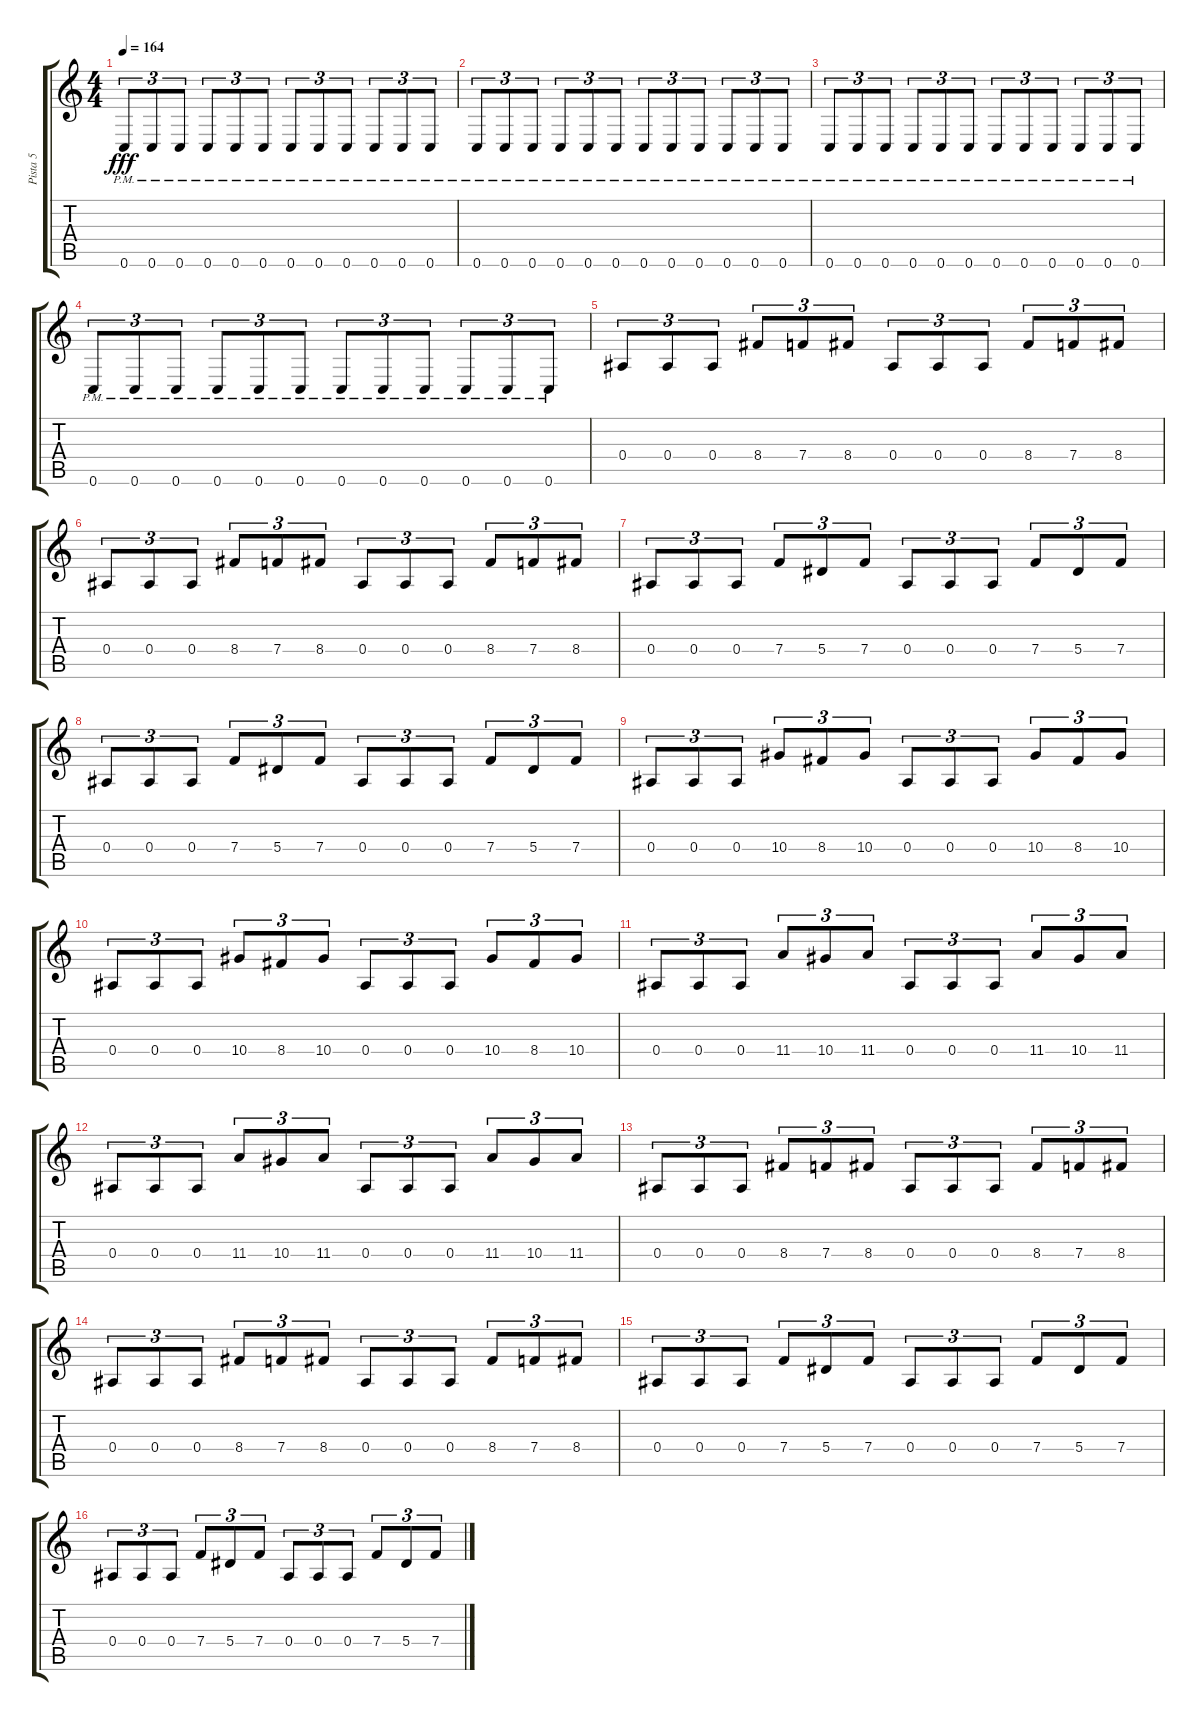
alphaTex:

\track ("Pista 5" "Pista 5") {instrument electricbassfinger}
\staff {score tabs}
\tuning (C4 G3 Eb3 Bb2 F2 C2) {hide}
\ts (4 4)
\tempo 164
\clef g2
\ks c
0.6{pm}.8{tu (3 2) dy fff} 0.6{pm}.8{tu (3 2)} 0.6{pm}.8{tu (3 2)} 0.6{pm}.8{tu (3 2)} 0.6{pm}.8{tu (3 2)} 0.6{pm}.8{tu (3 2)} 0.6{pm}.8{tu (3 2)} 0.6{pm}.8{tu (3 2)} 0.6{pm}.8{tu (3 2)} 0.6{pm}.8{tu (3 2)} 0.6{pm}.8{tu (3 2)} 0.6{pm}.8{tu (3 2)} |
0.6{pm}.8{tu (3 2)} 0.6{pm}.8{tu (3 2)} 0.6{pm}.8{tu (3 2)} 0.6{pm}.8{tu (3 2)} 0.6{pm}.8{tu (3 2)} 0.6{pm}.8{tu (3 2)} 0.6{pm}.8{tu (3 2)} 0.6{pm}.8{tu (3 2)} 0.6{pm}.8{tu (3 2)} 0.6{pm}.8{tu (3 2)} 0.6{pm}.8{tu (3 2)} 0.6{pm}.8{tu (3 2)} |
0.6{pm}.8{tu (3 2)} 0.6{pm}.8{tu (3 2)} 0.6{pm}.8{tu (3 2)} 0.6{pm}.8{tu (3 2)} 0.6{pm}.8{tu (3 2)} 0.6{pm}.8{tu (3 2)} 0.6{pm}.8{tu (3 2)} 0.6{pm}.8{tu (3 2)} 0.6{pm}.8{tu (3 2)} 0.6{pm}.8{tu (3 2)} 0.6{pm}.8{tu (3 2)} 0.6{pm}.8{tu (3 2)} |
0.6{pm}.8{tu (3 2)} 0.6{pm}.8{tu (3 2)} 0.6{pm}.8{tu (3 2)} 0.6{pm}.8{tu (3 2)} 0.6{pm}.8{tu (3 2)} 0.6{pm}.8{tu (3 2)} 0.6{pm}.8{tu (3 2)} 0.6{pm}.8{tu (3 2)} 0.6{pm}.8{tu (3 2)} 0.6{pm}.8{tu (3 2)} 0.6{pm}.8{tu (3 2)} 0.6{pm}.8{tu (3 2)} |
0.4.8{tu (3 2)} 0.4.8{tu (3 2)} 0.4.8{tu (3 2)} 8.4.8{tu (3 2)} 7.4.8{tu (3 2)} 8.4.8{tu (3 2)} 0.4.8{tu (3 2)} 0.4.8{tu (3 2)} 0.4.8{tu (3 2)} 8.4.8{tu (3 2)} 7.4.8{tu (3 2)} 8.4.8{tu (3 2)} |
0.4.8{tu (3 2)} 0.4.8{tu (3 2)} 0.4.8{tu (3 2)} 8.4.8{tu (3 2)} 7.4.8{tu (3 2)} 8.4.8{tu (3 2)} 0.4.8{tu (3 2)} 0.4.8{tu (3 2)} 0.4.8{tu (3 2)} 8.4.8{tu (3 2)} 7.4.8{tu (3 2)} 8.4.8{tu (3 2)} |
0.4.8{tu (3 2)} 0.4.8{tu (3 2)} 0.4.8{tu (3 2)} 7.4.8{tu (3 2)} 5.4.8{tu (3 2)} 7.4.8{tu (3 2)} 0.4.8{tu (3 2)} 0.4.8{tu (3 2)} 0.4.8{tu (3 2)} 7.4.8{tu (3 2)} 5.4.8{tu (3 2)} 7.4.8{tu (3 2)} |
0.4.8{tu (3 2)} 0.4.8{tu (3 2)} 0.4.8{tu (3 2)} 7.4.8{tu (3 2)} 5.4.8{tu (3 2)} 7.4.8{tu (3 2)} 0.4.8{tu (3 2)} 0.4.8{tu (3 2)} 0.4.8{tu (3 2)} 7.4.8{tu (3 2)} 5.4.8{tu (3 2)} 7.4.8{tu (3 2)} |
0.4.8{tu (3 2)} 0.4.8{tu (3 2)} 0.4.8{tu (3 2)} 10.4.8{tu (3 2)} 8.4.8{tu (3 2)} 10.4.8{tu (3 2)} 0.4.8{tu (3 2)} 0.4.8{tu (3 2)} 0.4.8{tu (3 2)} 10.4.8{tu (3 2)} 8.4.8{tu (3 2)} 10.4.8{tu (3 2)} |
0.4.8{tu (3 2)} 0.4.8{tu (3 2)} 0.4.8{tu (3 2)} 10.4.8{tu (3 2)} 8.4.8{tu (3 2)} 10.4.8{tu (3 2)} 0.4.8{tu (3 2)} 0.4.8{tu (3 2)} 0.4.8{tu (3 2)} 10.4.8{tu (3 2)} 8.4.8{tu (3 2)} 10.4.8{tu (3 2)} |
0.4.8{tu (3 2)} 0.4.8{tu (3 2)} 0.4.8{tu (3 2)} 11.4.8{tu (3 2)} 10.4.8{tu (3 2)} 11.4.8{tu (3 2)} 0.4.8{tu (3 2)} 0.4.8{tu (3 2)} 0.4.8{tu (3 2)} 11.4.8{tu (3 2)} 10.4.8{tu (3 2)} 11.4.8{tu (3 2)} |
0.4.8{tu (3 2)} 0.4.8{tu (3 2)} 0.4.8{tu (3 2)} 11.4.8{tu (3 2)} 10.4.8{tu (3 2)} 11.4.8{tu (3 2)} 0.4.8{tu (3 2)} 0.4.8{tu (3 2)} 0.4.8{tu (3 2)} 11.4.8{tu (3 2)} 10.4.8{tu (3 2)} 11.4.8{tu (3 2)} |
0.4.8{tu (3 2)} 0.4.8{tu (3 2)} 0.4.8{tu (3 2)} 8.4.8{tu (3 2)} 7.4.8{tu (3 2)} 8.4.8{tu (3 2)} 0.4.8{tu (3 2)} 0.4.8{tu (3 2)} 0.4.8{tu (3 2)} 8.4.8{tu (3 2)} 7.4.8{tu (3 2)} 8.4.8{tu (3 2)} |
0.4.8{tu (3 2)} 0.4.8{tu (3 2)} 0.4.8{tu (3 2)} 8.4.8{tu (3 2)} 7.4.8{tu (3 2)} 8.4.8{tu (3 2)} 0.4.8{tu (3 2)} 0.4.8{tu (3 2)} 0.4.8{tu (3 2)} 8.4.8{tu (3 2)} 7.4.8{tu (3 2)} 8.4.8{tu (3 2)} |
0.4.8{tu (3 2)} 0.4.8{tu (3 2)} 0.4.8{tu (3 2)} 7.4.8{tu (3 2)} 5.4.8{tu (3 2)} 7.4.8{tu (3 2)} 0.4.8{tu (3 2)} 0.4.8{tu (3 2)} 0.4.8{tu (3 2)} 7.4.8{tu (3 2)} 5.4.8{tu (3 2)} 7.4.8{tu (3 2)} |
0.4.8{tu (3 2)} 0.4.8{tu (3 2)} 0.4.8{tu (3 2)} 7.4.8{tu (3 2)} 5.4.8{tu (3 2)} 7.4.8{tu (3 2)} 0.4.8{tu (3 2)} 0.4.8{tu (3 2)} 0.4.8{tu (3 2)} 7.4.8{tu (3 2)} 5.4.8{tu (3 2)} 7.4.8{tu (3 2)}
